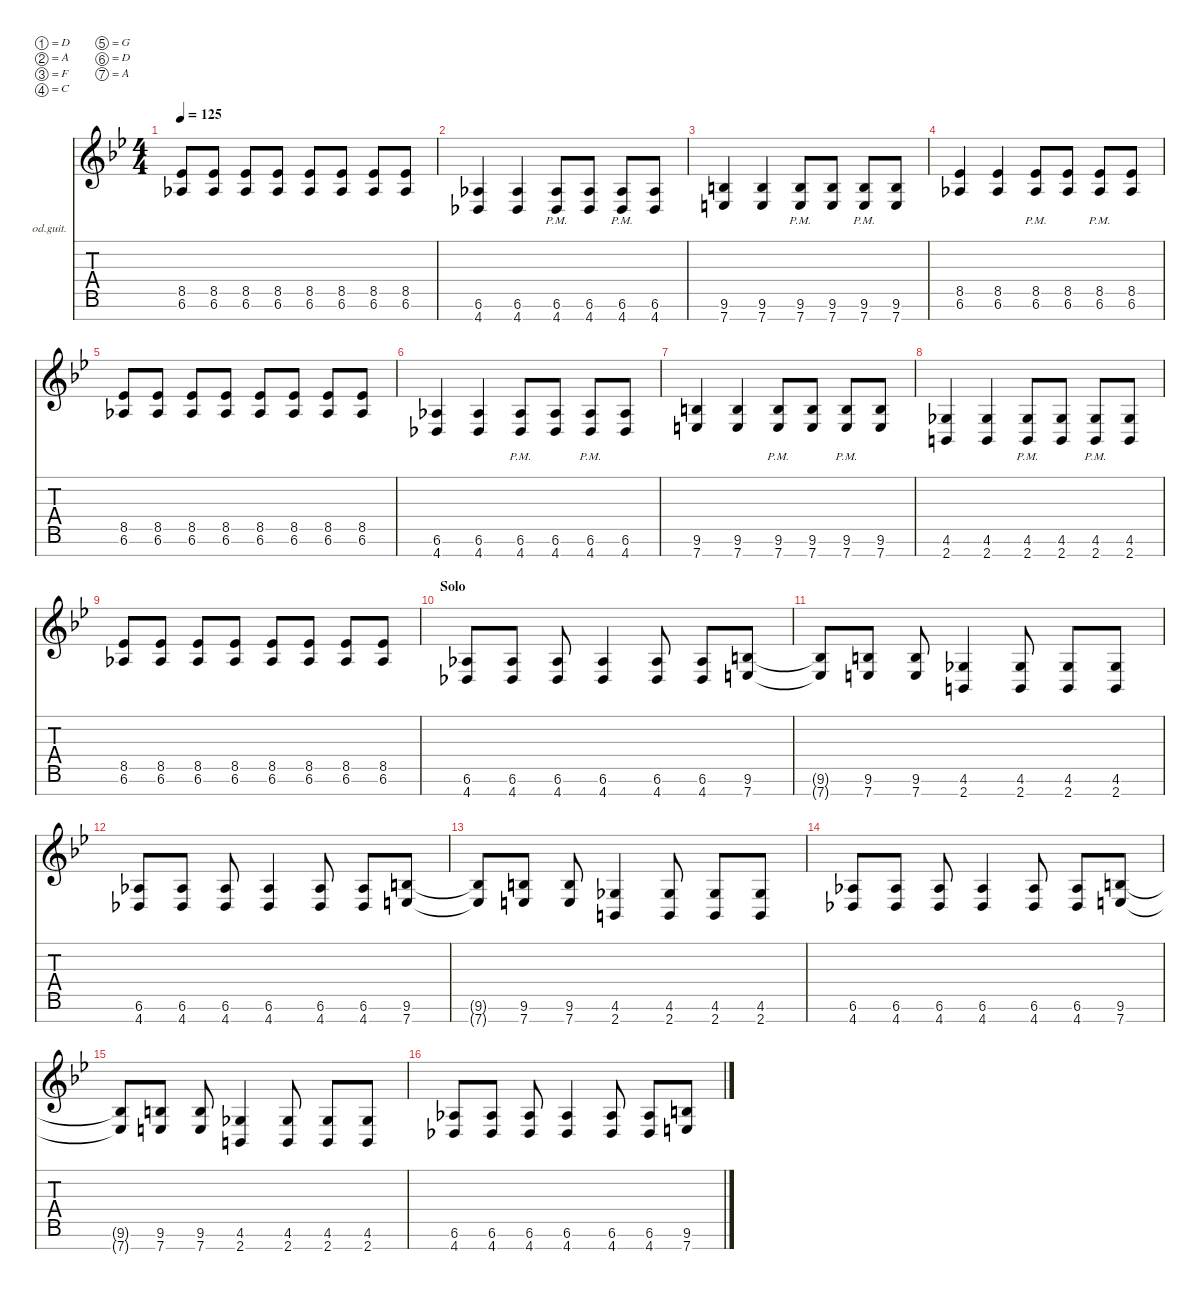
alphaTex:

\defaultSystemsLayout 4
\hideDynamics
\bracketExtendMode nobrackets
\firstSystemTrackNameOrientation horizontal
\otherSystemsTrackNameOrientation horizontal
\track ("7str" "od.guit.") {solo instrument overdrivenguitar}
\staff {score tabs}
\tuning (D4 A3 F3 C3 G2 D2 A1)
\ts (4 4)
\tempo 125
\clef g2
\ks bb
(8.5{acc b} 6.6{acc b}).8{dy mf beam Up} (8.5{acc b} 6.6{acc b}).8{beam Up} (8.5{acc b} 6.6{acc b}).8{beam Up} (8.5{acc b} 6.6{acc b}).8{beam Up} (8.5{acc b} 6.6{acc b}).8{beam Up} (8.5{acc b} 6.6{acc b}).8{beam Up} (8.5{acc b} 6.6{acc b}).8{beam Up} (8.5{acc b} 6.6{acc b}).8{beam Up} |
(6.6{acc b} 4.7{acc b}).4{beam Up} (6.6{acc b} 4.7{acc b}).4{beam Up} (6.6{pm acc b} 4.7{pm acc b}).8{beam Up} (6.6{acc b} 4.7{acc b}).8{beam Up} (6.6{pm acc b} 4.7{pm acc b}).8{beam Up} (6.6{acc b} 4.7{acc b}).8{beam Up} |
(9.6{acc forcenatural} 7.7{acc forcenatural}).4{beam Up} (9.6{acc forcenatural} 7.7{acc forcenatural}).4{beam Up} (9.6{pm acc forcenatural} 7.7{acc forcenatural}).8{beam Up} (9.6{acc forcenatural} 7.7{acc forcenatural}).8{beam Up} (9.6{pm acc forcenatural} 7.7{acc forcenatural}).8{beam Up} (9.6{acc forcenatural} 7.7{acc forcenatural}).8{beam Up} |
(8.5{acc b} 6.6{acc b}).4{beam Up} (8.5{acc b} 6.6{acc b}).4{beam Up} (8.5{pm acc b} 6.6{acc b}).8{beam Up} (8.5{acc b} 6.6{acc b}).8{beam Up} (8.5{pm acc b} 6.6{acc b}).8{beam Up} (8.5{acc b} 6.6{acc b}).8{beam Up} |
(8.5{acc b} 6.6{acc b}).8{beam Up} (8.5{acc b} 6.6{acc b}).8{beam Up} (8.5{acc b} 6.6{acc b}).8{beam Up} (8.5{acc b} 6.6{acc b}).8{beam Up} (8.5{acc b} 6.6{acc b}).8{beam Up} (8.5{acc b} 6.6{acc b}).8{beam Up} (8.5{acc b} 6.6{acc b}).8{beam Up} (8.5{acc b} 6.6{acc b}).8{beam Up} |
(6.6{acc b} 4.7{acc b}).4{beam Up} (6.6{acc b} 4.7{acc b}).4{beam Up} (6.6{pm acc b} 4.7{pm acc b}).8{beam Up} (6.6{acc b} 4.7{acc b}).8{beam Up} (6.6{pm acc b} 4.7{pm acc b}).8{beam Up} (6.6{acc b} 4.7{acc b}).8{beam Up} |
(9.6{acc forcenatural} 7.7{acc forcenatural}).4{beam Up} (9.6{acc forcenatural} 7.7{acc forcenatural}).4{beam Up} (9.6{pm acc forcenatural} 7.7{acc forcenatural}).8{beam Up} (9.6{acc forcenatural} 7.7{acc forcenatural}).8{beam Up} (9.6{pm acc forcenatural} 7.7{acc forcenatural}).8{beam Up} (9.6{acc forcenatural} 7.7{acc forcenatural}).8{beam Up} |
(4.6{acc b} 2.7{acc forcenatural}).4{beam Up} (4.6{acc b} 2.7{acc forcenatural}).4{beam Up} (4.6{pm acc b} 2.7{acc forcenatural}).8{beam Up} (4.6{acc b} 2.7{acc forcenatural}).8{beam Up} (4.6{pm acc b} 2.7{acc forcenatural}).8{beam Up} (4.6{acc b} 2.7{acc forcenatural}).8{beam Up} |
(8.5{acc b} 6.6{acc b}).8{beam Up} (8.5{acc b} 6.6{acc b}).8{beam Up} (8.5{acc b} 6.6{acc b}).8{beam Up} (8.5{acc b} 6.6{acc b}).8{beam Up} (8.5{acc b} 6.6{acc b}).8{beam Up} (8.5{acc b} 6.6{acc b}).8{beam Up} (8.5{acc b} 6.6{acc b}).8{beam Up} (8.5{acc b} 6.6{acc b}).8{beam Up} |
\section ("" "Solo")
(6.6{acc b} 4.7{acc b}).8{beam Up} (6.6{acc b} 4.7{acc b}).8{beam Up} (6.6{acc b} 4.7{acc b}).8{beam Up} (6.6{acc b} 4.7{acc b}).4{beam Up} (6.6{acc b} 4.7{acc b}).8{beam Up} (6.6{acc b} 4.7{acc b}).8{beam Up} (9.6{acc forcenatural} 7.7{acc forcenatural}).8{beam Up} |
(9.6{t acc forcenatural} 7.7{t acc forcenatural}).8{beam Up} (9.6{acc forcenatural} 7.7{acc forcenatural}).8{beam Up} (9.6{acc forcenatural} 7.7{acc forcenatural}).8{beam Up} (4.6{acc b} 2.7{acc forcenatural}).4{beam Up} (4.6{acc b} 2.7{acc forcenatural}).8{beam Up} (4.6{acc b} 2.7{acc forcenatural}).8{beam Up} (4.6{acc b} 2.7{acc forcenatural}).8{beam Up} |
(6.6{acc b} 4.7{acc b}).8{beam Up} (6.6{acc b} 4.7{acc b}).8{beam Up} (6.6{acc b} 4.7{acc b}).8{beam Up} (6.6{acc b} 4.7{acc b}).4{beam Up} (6.6{acc b} 4.7{acc b}).8{beam Up} (6.6{acc b} 4.7{acc b}).8{beam Up} (9.6{acc forcenatural} 7.7{acc forcenatural}).8{beam Up} |
(9.6{t acc forcenatural} 7.7{t acc forcenatural}).8{beam Up} (9.6{acc forcenatural} 7.7{acc forcenatural}).8{beam Up} (9.6{acc forcenatural} 7.7{acc forcenatural}).8{beam Up} (4.6{acc b} 2.7{acc forcenatural}).4{beam Up} (4.6{acc b} 2.7{acc forcenatural}).8{beam Up} (4.6{acc b} 2.7{acc forcenatural}).8{beam Up} (4.6{acc b} 2.7{acc forcenatural}).8{beam Up} |
(6.6{acc b} 4.7{acc b}).8{beam Up} (6.6{acc b} 4.7{acc b}).8{beam Up} (6.6{acc b} 4.7{acc b}).8{beam Up} (6.6{acc b} 4.7{acc b}).4{beam Up} (6.6{acc b} 4.7{acc b}).8{beam Up} (6.6{acc b} 4.7{acc b}).8{beam Up} (9.6{acc forcenatural} 7.7{acc forcenatural}).8{beam Up} |
(9.6{t acc forcenatural} 7.7{t acc forcenatural}).8{beam Up} (9.6{acc forcenatural} 7.7{acc forcenatural}).8{beam Up} (9.6{acc forcenatural} 7.7{acc forcenatural}).8{beam Up} (4.6{acc b} 2.7{acc forcenatural}).4{beam Up} (4.6{acc b} 2.7{acc forcenatural}).8{beam Up} (4.6{acc b} 2.7{acc forcenatural}).8{beam Up} (4.6{acc b} 2.7{acc forcenatural}).8{beam Up} |
(6.6{acc b} 4.7{acc b}).8{beam Up} (6.6{acc b} 4.7{acc b}).8{beam Up} (6.6{acc b} 4.7{acc b}).8{beam Up} (6.6{acc b} 4.7{acc b}).4{beam Up} (6.6{acc b} 4.7{acc b}).8{beam Up} (6.6{acc b} 4.7{acc b}).8{beam Up} (9.6{acc forcenatural} 7.7{acc forcenatural}).8{beam Up}
